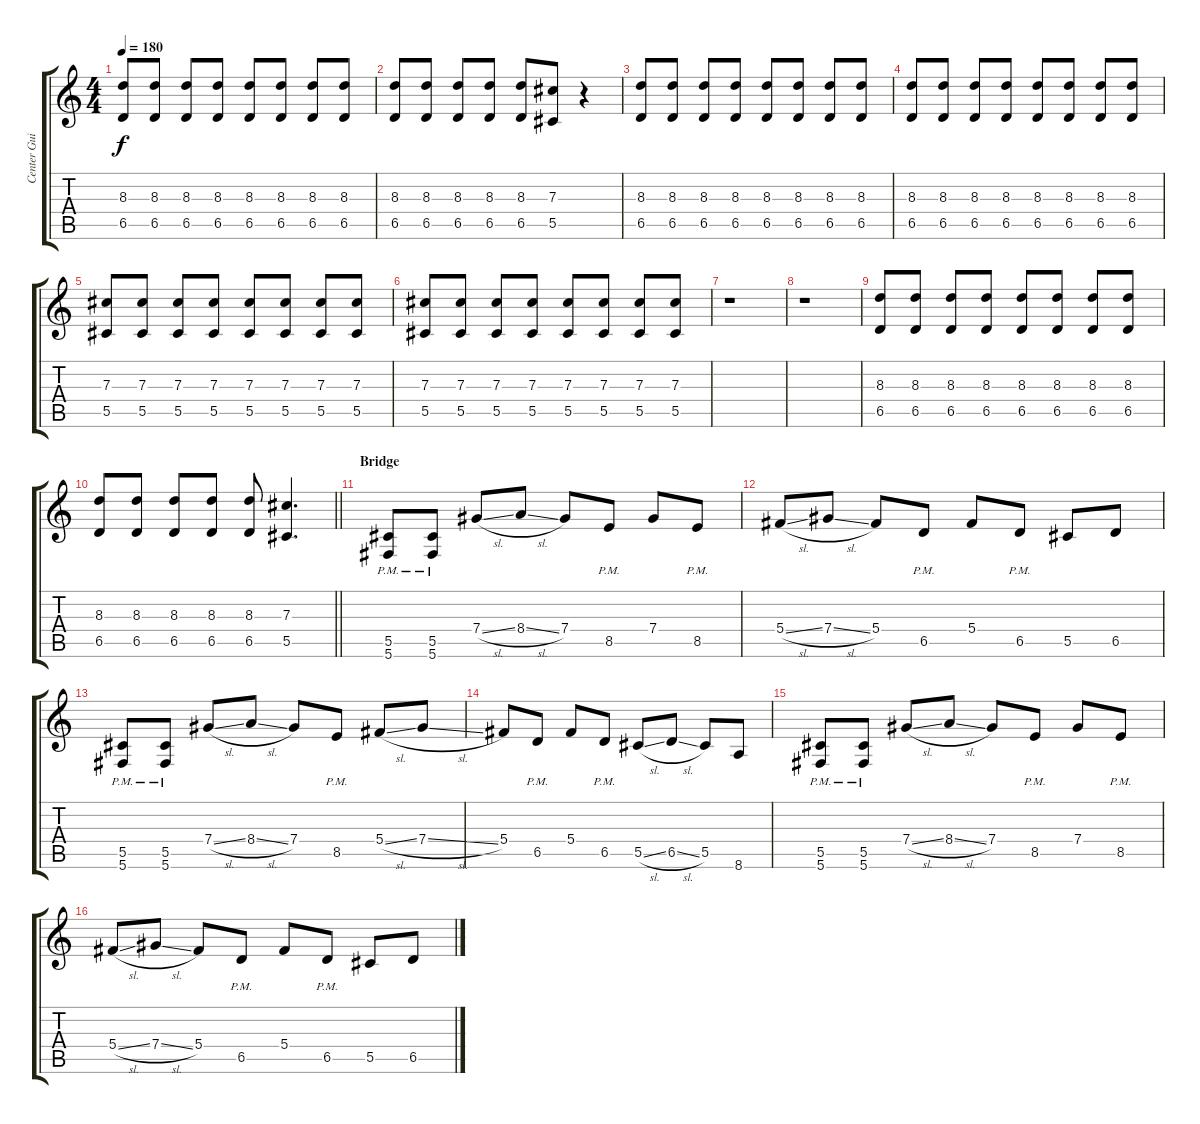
\track ("Center Guitar" "Center Gui") {instrument overdrivenguitar}
\staff {score tabs}
\tuning (Eb4 Bb3 Gb3 Db3 Ab2 Db2) {hide}
\ts (4 4)
\tempo 180
\clef g2
\ks c
(8.3 6.5).8{dy f} (8.3 6.5).8 (8.3 6.5).8 (8.3 6.5).8 (8.3 6.5).8 (8.3 6.5).8 (8.3 6.5).8 (8.3 6.5).8 |
(8.3 6.5).8 (8.3 6.5).8 (8.3 6.5).8 (8.3 6.5).8 (8.3 6.5).8 (7.3 5.5).8 r.4 |
(8.3 6.5).8 (8.3 6.5).8 (8.3 6.5).8 (8.3 6.5).8 (8.3 6.5).8 (8.3 6.5).8 (8.3 6.5).8 (8.3 6.5).8 |
(8.3 6.5).8 (8.3 6.5).8 (8.3 6.5).8 (8.3 6.5).8 (8.3 6.5).8 (8.3 6.5).8 (8.3 6.5).8 (8.3 6.5).8 |
(7.3 5.5).8 (7.3 5.5).8 (7.3 5.5).8 (7.3 5.5).8 (7.3 5.5).8 (7.3 5.5).8 (7.3 5.5).8 (7.3 5.5).8 |
(7.3 5.5).8 (7.3 5.5).8 (7.3 5.5).8 (7.3 5.5).8 (7.3 5.5).8 (7.3 5.5).8 (7.3 5.5).8 (7.3 5.5).8 |
r.1 |
r.1 |
(8.3 6.5).8 (8.3 6.5).8 (8.3 6.5).8 (8.3 6.5).8 (8.3 6.5).8 (8.3 6.5).8 (8.3 6.5).8 (8.3 6.5).8 |
\barLineRight lightlight
(8.3 6.5).8 (8.3 6.5).8 (8.3 6.5).8 (8.3 6.5).8 (8.3 6.5).8 (7.3 5.5).4{d} |
\section ("" "Bridge")
(5.5{pm} 5.6{pm}).8 (5.5{pm} 5.6{pm}).8 7.4{sl}.8 8.4{sl}.8 7.4.8 8.5{pm}.8 7.4.8 8.5{pm}.8 |
5.4{sl}.8 7.4{sl}.8 5.4.8 6.5{pm}.8 5.4.8 6.5{pm}.8 5.5.8 6.5.8 |
(5.5{pm} 5.6{pm}).8 (5.5{pm} 5.6{pm}).8 7.4{sl}.8 8.4{sl}.8 7.4.8 8.5{pm}.8 5.4{sl}.8 7.4{sl}.8 |
5.4.8 6.5{pm}.8 5.4.8 6.5{pm}.8 5.5{sl}.8 6.5{sl}.8 5.5.8 8.6.8 |
(5.5{pm} 5.6{pm}).8 (5.5{pm} 5.6{pm}).8 7.4{sl}.8 8.4{sl}.8 7.4.8 8.5{pm}.8 7.4.8 8.5{pm}.8 |
5.4{sl}.8 7.4{sl}.8 5.4.8 6.5{pm}.8 5.4.8 6.5{pm}.8 5.5.8 6.5.8
